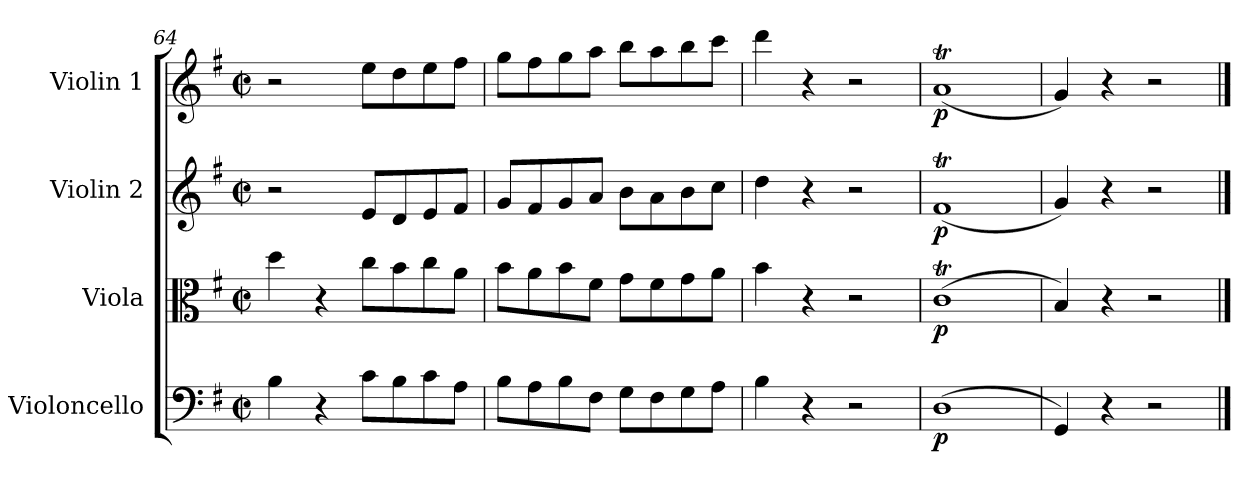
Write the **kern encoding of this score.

**kern	**dynam	**kern	**dynam	**kern	**dynam	**kern	**dynam
*part4	*part4	*part3	*part3	*part2	*part2	*part1	*part1
*staff4	*staff4	*staff3	*staff3	*staff2	*staff2	*staff1	*staff1
*I"Violoncello	*	*I"Viola	*	*I"Violin 2	*	*I"Violin 1	*
*I'Vc	*	*I'Vla	*	*I'Vln	*	*I'Vln	*
*clefF4	*	*clefC3	*	*clefG2	*	*clefG2	*
*k[f#]	*	*k[f#]	*	*k[f#]	*	*k[f#]	*
*M2/2	*	*M2/2	*	*M2/2	*	*M2/2	*
*met(c|)	*	*met(c|)	*	*met(c|)	*	*met(c|)	*
=64	=64	=64	=64	=64	=64	=64	=64
4B\	.	4dd\	.	2r	.	2r	.
4r	.	4r	.	.	.	.	.
8c\L	.	8cc\L	.	8e/L	.	8ee\L	.
8B\	.	8b\	.	8d/	.	8dd\	.
8c\	.	8cc\	.	8e/	.	8ee\	.
8A\J	.	8a\J	.	8f#/J	.	8ff#\J	.
=65	=65	=65	=65	=65	=65	=65	=65
8B\L	.	8b\L	.	8g/L	.	8gg\L	.
8A\	.	8a\	.	8f#/	.	8ff#\	.
8B\	.	8b\	.	8g/	.	8gg\	.
8F#\J	.	8f#\J	.	8a/J	.	8aa\J	.
8G\L	.	8g\L	.	8b\L	.	8bb\L	.
8F#\	.	8f#\	.	8a\	.	8aa\	.
8G\	.	8g\	.	8b\	.	8bb\	.
8A\J	.	8a\J	.	8cc\J	.	8ccc\J	.
=66	=66	=66	=66	=66	=66	=66	=66
4B\	.	4b\	.	4dd\	.	4ddd\	.
4r	.	4r	.	4r	.	4r	.
2r	.	2r	.	2r	.	2r	.
=67	=67	=67	=67	=67	=67	=67	=67
!	!LO:DY:b	!	!LO:DY:b	!	!LO:DY:b	!	!LO:DY:b
(1D	p	(1cT	p	(1f#t	p	(1aT	p
=68	=68	=68	=68	=68	=68	=68	=68
4GG/)	.	4B/)	.	4g/)	.	4g/)	.
4r	.	4r	.	4r	.	4r	.
2r	.	2r	.	2r	.	2r	.
==	==	==	==	==	==	==	==
*-	*-	*-	*-	*-	*-	*-	*-
